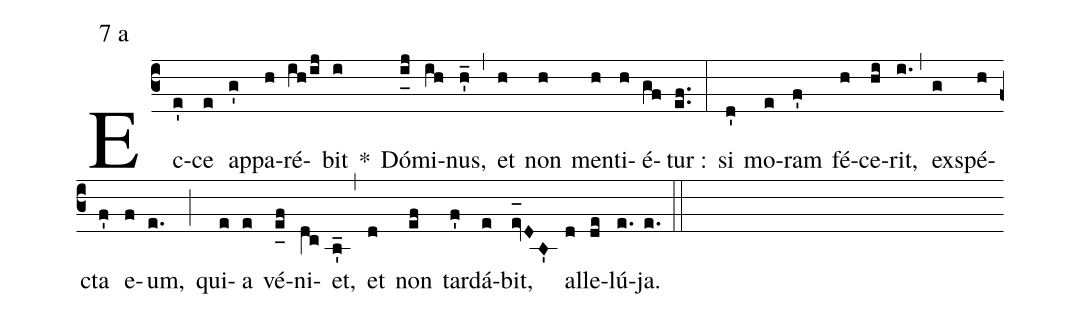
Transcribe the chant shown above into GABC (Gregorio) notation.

mode:7 a;
%%
(c3) Ec(e')ce(e) ap(g')pa(h)ré(ih/ij)bit(i) *() Dó(i_[uh:l]j)mi(ih)nus,(h'_) (,) et(h) non(h) men(h)ti(h)é(gf)tur :(ef..) (:) si(d') mo(e)ram(f') fé(h)ce(hi)rit,(i.) (,) ex(g)spé(h)cta(f') e(f)um,(e.) (;) qui(e)a(e) vé(e_[uh:l]f)ni(d[ll:1]c)et,(b'_) (,) et(d) non(ef) tar(f')dá(e)bit,(ev_[oh:h]D[ull:0]B') al(d)le(de)lú(e.)ja.(e.) (::)
